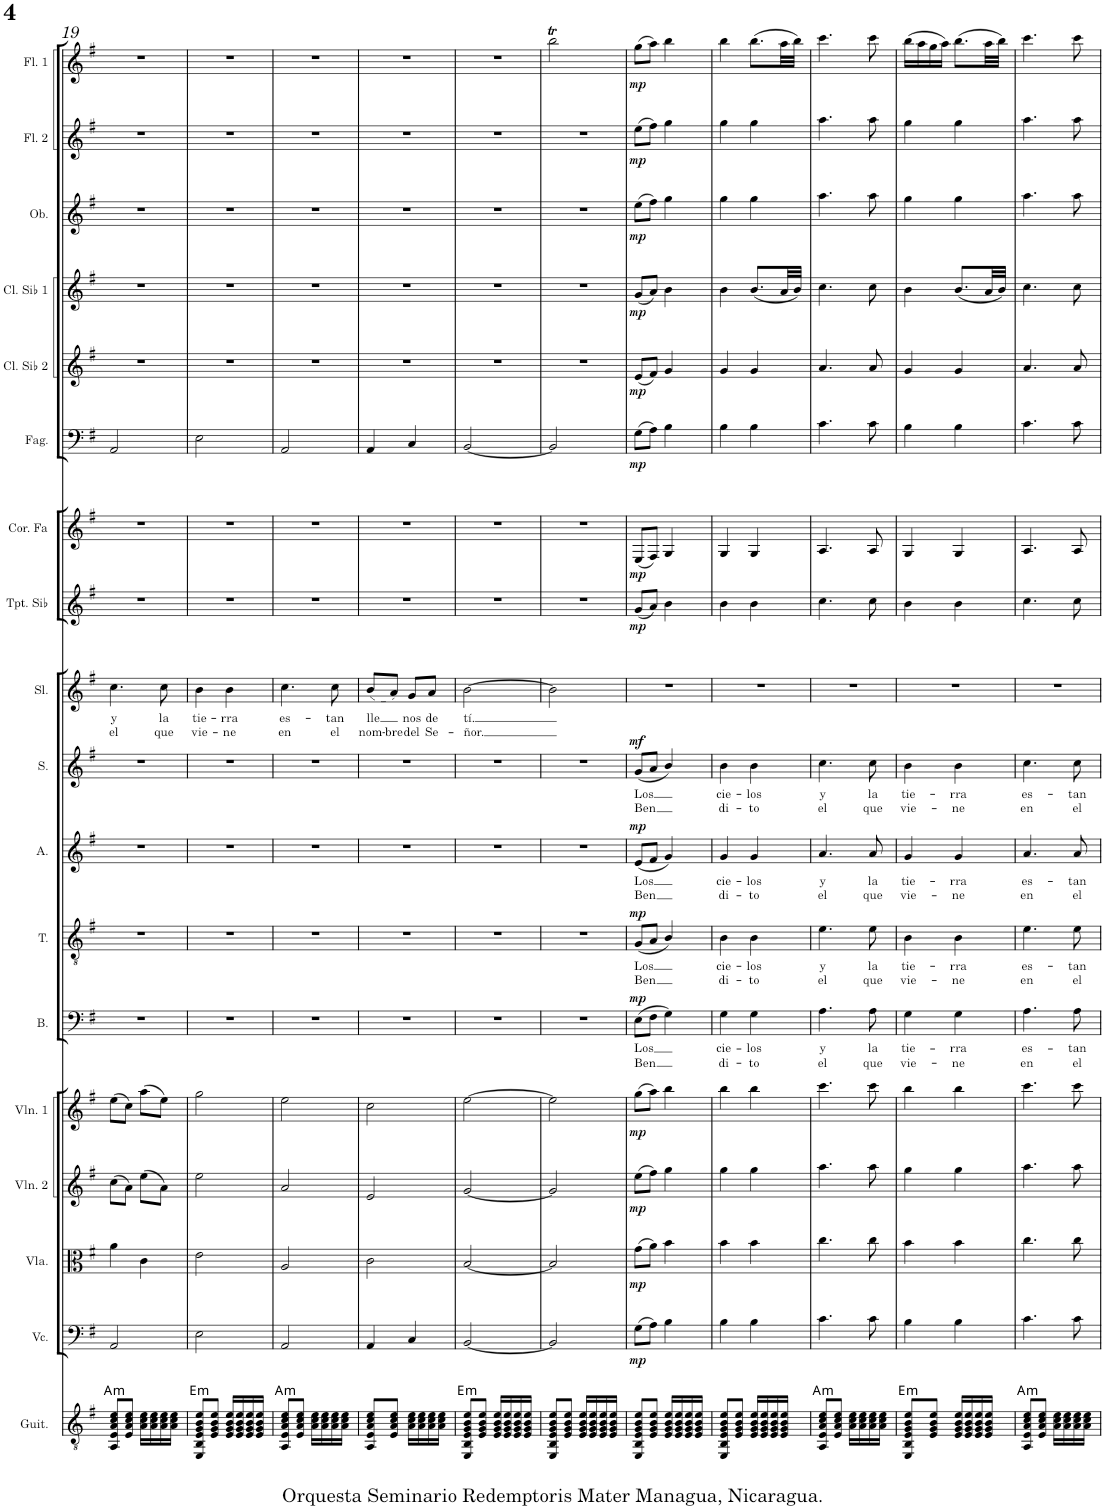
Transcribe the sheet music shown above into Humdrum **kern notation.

**kern	**harte	**kern	**dynam	**kern	**dynam	**kern	**dynam	**kern	**dynam	**kern	**text	**text	**dynam	**kern	**text	**text	**dynam	**kern	**text	**text	**dynam	**kern	**text	**text	**dynam	**kern	**text	**text	**kern	**dynam	**kern	**dynam	**kern	**dynam	**kern	**dynam	**kern	**dynam	**kern	**dynam	**kern	**dynam	**kern	**dynam
*part18	*part18	*part17	*part17	*part16	*part16	*part15	*part15	*part14	*part14	*part13	*part13	*part13	*part13	*part12	*part12	*part12	*part12	*part11	*part11	*part11	*part11	*part10	*part10	*part10	*part10	*part9	*part9	*part9	*part8	*part8	*part7	*part7	*part6	*part6	*part5	*part5	*part4	*part4	*part3	*part3	*part2	*part2	*part1	*part1
*staff18	*	*staff17	*staff17	*staff16	*staff16	*staff15	*staff15	*staff14	*staff14	*staff13	*staff13	*staff13	*staff13	*staff12	*staff12	*staff12	*staff12	*staff11	*staff11	*staff11	*staff11	*staff10	*staff10	*staff10	*staff10	*staff9	*staff9	*staff9	*staff8	*staff8	*staff7	*staff7	*staff6	*staff6	*staff5	*staff5	*staff4	*staff4	*staff3	*staff3	*staff2	*staff2	*staff1	*staff1
*I"Guitarra clásica	*	*I"Violonchelo	*	*I"Viola	*	*I"Violín 2	*	*I"Violín 1	*	*I"Bajo	*	*	*	*I"Tenor	*	*	*	*I"Alto	*	*	*	*I"Soprano	*	*	*	*I"Solista	*	*	*I"Trompeta en Sib	*	*I"Corno en Fa	*	*I"Fagot	*	*I"Clarinete en Sib 2	*	*I"Clarinete en Sib 1	*	*I"Oboe	*	*I"Flauta 2	*	*I"Flauta 1	*
*I'Guit.	*	*I'Vc.	*	*I'Vla.	*	*I'Vln. 2	*	*I'Vln. 1	*	*I'B.	*	*	*	*I'T.	*	*	*	*I'A.	*	*	*	*I'S.	*	*	*	*I'Sl.	*	*	*I'Tpt. Sib	*	*I'Cor. Fa	*	*I'Fag.	*	*I'Cl. Sib 2	*	*I'Cl. Sib 1	*	*I'Ob.	*	*I'Fl. 2	*	*I'Fl. 1	*
!!LO:PB:g=z
*clefGv2	*	*clefF4	*	*clefC3	*	*clefG2	*	*clefG2	*	*clefF4	*	*	*	*clefGv2	*	*	*	*clefG2	*	*	*	*clefG2	*	*	*	*clefG2	*	*	*clefG2	*	*clefG2	*	*clefF4	*	*clefG2	*	*clefG2	*	*clefG2	*	*clefG2	*	*clefG2	*
*	*	*	*	*	*	*	*	*	*	*	*	*	*	*	*	*	*	*	*	*	*	*	*	*	*	*	*	*	*Trd1c2	*	*Trd4c7	*	*	*	*Trd1c2	*	*Trd1c2	*	*	*	*	*	*	*
*k[f#]	*	*k[f#]	*	*k[f#]	*	*k[f#]	*	*k[f#]	*	*k[f#]	*	*	*	*k[f#]	*	*	*	*k[f#]	*	*	*	*k[f#]	*	*	*	*k[f#]	*	*	*k[f#]	*	*k[f#]	*	*k[f#]	*	*k[f#]	*	*k[f#]	*	*k[f#]	*	*k[f#]	*	*k[f#]	*
*M2/4	*	*M2/4	*	*M2/4	*	*M2/4	*	*M2/4	*	*M2/4	*	*	*	*M2/4	*	*	*	*M2/4	*	*	*	*M2/4	*	*	*	*M2/4	*	*	*M2/4	*	*M2/4	*	*M2/4	*	*M2/4	*	*M2/4	*	*M2/4	*	*M2/4	*	*M2/4	*
=19	=19	=19	=19	=19	=19	=19	=19	=19	=19	=19	=19	=19	=19	=19	=19	=19	=19	=19	=19	=19	=19	=19	=19	=19	=19	=19	=19	=19	=19	=19	=19	=19	=19	=19	=19	=19	=19	=19	=19	=19	=19	=19	=19	=19
!	!LO:H:kt=m	!	!	!	!	!	!	!	!	!	!	!	!	!	!	!	!	!	!	!	!	!	!	!	!	!	!LO:LY:b	!LO:LY:b	!	!	!	!	!	!	!	!	!	!	!	!	!	!	!	!
8AA/ 8E/ 8A/ 8c/ 8e/L	A:min	2AA/	.	4a\	.	(8cc\L	.	(8ee\L	.	2r	.	.	.	2r	.	.	.	2r	.	.	.	2r	.	.	.	4.cc\	y	el	2r	.	2r	.	2AA/	.	2r	.	2r	.	2r	.	2r	.	2r	.
8E/ 8A/ 8c/ 8e/J	.	.	.	.	.	8a\J)	.	8cc\J)	.	.	.	.	.	.	.	.	.	.	.	.	.	.	.	.	.	.	.	.	.	.	.	.	.	.	.	.	.	.	.	.	.	.	.	.
16A\ 16c\ 16e\LL	.	.	.	4c\	.	(8ee\L	.	(8aa\L	.	.	.	.	.	.	.	.	.	.	.	.	.	.	.	.	.	.	.	.	.	.	.	.	.	.	.	.	.	.	.	.	.	.	.	.
16A\ 16c\ 16e\	.	.	.	.	.	.	.	.	.	.	.	.	.	.	.	.	.	.	.	.	.	.	.	.	.	.	.	.	.	.	.	.	.	.	.	.	.	.	.	.	.	.	.	.
!	!	!	!	!	!	!	!	!	!	!	!	!	!	!	!	!	!	!	!	!	!	!	!	!	!	!	!LO:LY:b	!LO:LY:b	!	!	!	!	!	!	!	!	!	!	!	!	!	!	!	!
16A\ 16c\ 16e\	.	.	.	.	.	8a\J)	.	8ee\J)	.	.	.	.	.	.	.	.	.	.	.	.	.	.	.	.	.	8cc\	la	que	.	.	.	.	.	.	.	.	.	.	.	.	.	.	.	.
16A\ 16c\ 16e\JJ	.	.	.	.	.	.	.	.	.	.	.	.	.	.	.	.	.	.	.	.	.	.	.	.	.	.	.	.	.	.	.	.	.	.	.	.	.	.	.	.	.	.	.	.
=20	=20	=20	=20	=20	=20	=20	=20	=20	=20	=20	=20	=20	=20	=20	=20	=20	=20	=20	=20	=20	=20	=20	=20	=20	=20	=20	=20	=20	=20	=20	=20	=20	=20	=20	=20	=20	=20	=20	=20	=20	=20	=20	=20	=20
!	!LO:H:kt=m	!	!	!	!	!	!	!	!	!	!	!	!	!	!	!	!	!	!	!	!	!	!	!	!	!	!LO:LY:b	!LO:LY:b	!	!	!	!	!	!	!	!	!	!	!	!	!	!	!	!
8EE/ 8BB/ 8E/ 8G/ 8B/ 8e/L	E:min	2E\	.	2e\	.	2ee\	.	2gg\	.	2r	.	.	.	2r	.	.	.	2r	.	.	.	2r	.	.	.	4b\	tie-	vie-	2r	.	2r	.	2E\	.	2r	.	2r	.	2r	.	2r	.	2r	.
8E/ 8G/ 8B/ 8e/J	.	.	.	.	.	.	.	.	.	.	.	.	.	.	.	.	.	.	.	.	.	.	.	.	.	.	.	.	.	.	.	.	.	.	.	.	.	.	.	.	.	.	.	.
!	!	!	!	!	!	!	!	!	!	!	!	!	!	!	!	!	!	!	!	!	!	!	!	!	!	!	!LO:LY:b	!LO:LY:b	!	!	!	!	!	!	!	!	!	!	!	!	!	!	!	!
16E/ 16G/ 16B/ 16e/LL	.	.	.	.	.	.	.	.	.	.	.	.	.	.	.	.	.	.	.	.	.	.	.	.	.	4b\	-rra	-ne	.	.	.	.	.	.	.	.	.	.	.	.	.	.	.	.
16E/ 16G/ 16B/ 16e/	.	.	.	.	.	.	.	.	.	.	.	.	.	.	.	.	.	.	.	.	.	.	.	.	.	.	.	.	.	.	.	.	.	.	.	.	.	.	.	.	.	.	.	.
16E/ 16G/ 16B/ 16e/	.	.	.	.	.	.	.	.	.	.	.	.	.	.	.	.	.	.	.	.	.	.	.	.	.	.	.	.	.	.	.	.	.	.	.	.	.	.	.	.	.	.	.	.
16E/ 16G/ 16B/ 16e/JJ	.	.	.	.	.	.	.	.	.	.	.	.	.	.	.	.	.	.	.	.	.	.	.	.	.	.	.	.	.	.	.	.	.	.	.	.	.	.	.	.	.	.	.	.
=21	=21	=21	=21	=21	=21	=21	=21	=21	=21	=21	=21	=21	=21	=21	=21	=21	=21	=21	=21	=21	=21	=21	=21	=21	=21	=21	=21	=21	=21	=21	=21	=21	=21	=21	=21	=21	=21	=21	=21	=21	=21	=21	=21	=21
!	!LO:H:kt=m	!	!	!	!	!	!	!	!	!	!	!	!	!	!	!	!	!	!	!	!	!	!	!	!	!	!LO:LY:b	!LO:LY:b	!	!	!	!	!	!	!	!	!	!	!	!	!	!	!	!
8AA/ 8E/ 8A/ 8c/ 8e/L	A:min	2AA/	.	2A/	.	2a/	.	2ee\	.	2r	.	.	.	2r	.	.	.	2r	.	.	.	2r	.	.	.	4.cc\	es-	en	2r	.	2r	.	2AA/	.	2r	.	2r	.	2r	.	2r	.	2r	.
8E/ 8A/ 8c/ 8e/J	.	.	.	.	.	.	.	.	.	.	.	.	.	.	.	.	.	.	.	.	.	.	.	.	.	.	.	.	.	.	.	.	.	.	.	.	.	.	.	.	.	.	.	.
16A\ 16c\ 16e\LL	.	.	.	.	.	.	.	.	.	.	.	.	.	.	.	.	.	.	.	.	.	.	.	.	.	.	.	.	.	.	.	.	.	.	.	.	.	.	.	.	.	.	.	.
16A\ 16c\ 16e\	.	.	.	.	.	.	.	.	.	.	.	.	.	.	.	.	.	.	.	.	.	.	.	.	.	.	.	.	.	.	.	.	.	.	.	.	.	.	.	.	.	.	.	.
!	!	!	!	!	!	!	!	!	!	!	!	!	!	!	!	!	!	!	!	!	!	!	!	!	!	!	!LO:LY:b	!LO:LY:b	!	!	!	!	!	!	!	!	!	!	!	!	!	!	!	!
16A\ 16c\ 16e\	.	.	.	.	.	.	.	.	.	.	.	.	.	.	.	.	.	.	.	.	.	.	.	.	.	8cc\	-tan	el	.	.	.	.	.	.	.	.	.	.	.	.	.	.	.	.
16A\ 16c\ 16e\JJ	.	.	.	.	.	.	.	.	.	.	.	.	.	.	.	.	.	.	.	.	.	.	.	.	.	.	.	.	.	.	.	.	.	.	.	.	.	.	.	.	.	.	.	.
=22	=22	=22	=22	=22	=22	=22	=22	=22	=22	=22	=22	=22	=22	=22	=22	=22	=22	=22	=22	=22	=22	=22	=22	=22	=22	=22	=22	=22	=22	=22	=22	=22	=22	=22	=22	=22	=22	=22	=22	=22	=22	=22	=22	=22
!	!	!	!	!	!	!	!	!	!	!	!	!	!	!	!	!	!	!	!	!	!	!	!	!	!	!	!LO:LY:b	!LO:LY:b	!	!	!	!	!	!	!	!	!	!	!	!	!	!	!	!
8AA/ 8E/ 8A/ 8c/ 8e/L	.	4AA/	.	2c\	.	2e/	.	2cc\	.	2r	.	.	.	2r	.	.	.	2r	.	.	.	2r	.	.	.	(8b/L	-lle	nom-	2r	.	2r	.	4AA/	.	2r	.	2r	.	2r	.	2r	.	2r	.
!	!	!	!	!	!	!	!	!	!	!	!	!	!	!	!	!	!	!	!	!	!	!	!	!	!	!	!	!LO:LY:b	!	!	!	!	!	!	!	!	!	!	!	!	!	!	!	!
8E/ 8A/ 8c/ 8e/J	.	.	.	.	.	.	.	.	.	.	.	.	.	.	.	.	.	.	.	.	.	.	.	.	.	8a/J)	.	-bre	.	.	.	.	.	.	.	.	.	.	.	.	.	.	.	.
!	!	!	!	!	!	!	!	!	!	!	!	!	!	!	!	!	!	!	!	!	!	!	!	!	!	!	!LO:LY:b	!LO:LY:b	!	!	!	!	!	!	!	!	!	!	!	!	!	!	!	!
16A\ 16c\ 16e\LL	.	4C/	.	.	.	.	.	.	.	.	.	.	.	.	.	.	.	.	.	.	.	.	.	.	.	8g/L	nos	del	.	.	.	.	4C/	.	.	.	.	.	.	.	.	.	.	.
16A\ 16c\ 16e\	.	.	.	.	.	.	.	.	.	.	.	.	.	.	.	.	.	.	.	.	.	.	.	.	.	.	.	.	.	.	.	.	.	.	.	.	.	.	.	.	.	.	.	.
!	!	!	!	!	!	!	!	!	!	!	!	!	!	!	!	!	!	!	!	!	!	!	!	!	!	!	!LO:LY:b	!LO:LY:b	!	!	!	!	!	!	!	!	!	!	!	!	!	!	!	!
16A\ 16c\ 16e\	.	.	.	.	.	.	.	.	.	.	.	.	.	.	.	.	.	.	.	.	.	.	.	.	.	8a/J	de	Se-	.	.	.	.	.	.	.	.	.	.	.	.	.	.	.	.
16A\ 16c\ 16e\JJ	.	.	.	.	.	.	.	.	.	.	.	.	.	.	.	.	.	.	.	.	.	.	.	.	.	.	.	.	.	.	.	.	.	.	.	.	.	.	.	.	.	.	.	.
=23	=23	=23	=23	=23	=23	=23	=23	=23	=23	=23	=23	=23	=23	=23	=23	=23	=23	=23	=23	=23	=23	=23	=23	=23	=23	=23	=23	=23	=23	=23	=23	=23	=23	=23	=23	=23	=23	=23	=23	=23	=23	=23	=23	=23
!	!LO:H:kt=m	!	!	!	!	!	!	!	!	!	!	!	!	!	!	!	!	!	!	!	!	!	!	!	!	!	!LO:LY:b	!LO:LY:b	!	!	!	!	!	!	!	!	!	!	!	!	!	!	!	!
8EE/ 8BB/ 8E/ 8G/ 8B/ 8e/L	E:min	[2BB/	.	[2B/	.	[2g/	.	[2ee\	.	2r	.	.	.	2r	.	.	.	2r	.	.	.	2r	.	.	.	[2b\	tí.	-ñor.	2r	.	2r	.	[2BB/	.	2r	.	2r	.	2r	.	2r	.	2r	.
8E/ 8G/ 8B/ 8e/J	.	.	.	.	.	.	.	.	.	.	.	.	.	.	.	.	.	.	.	.	.	.	.	.	.	.	.	.	.	.	.	.	.	.	.	.	.	.	.	.	.	.	.	.
16E/ 16G/ 16B/ 16e/LL	.	.	.	.	.	.	.	.	.	.	.	.	.	.	.	.	.	.	.	.	.	.	.	.	.	.	.	.	.	.	.	.	.	.	.	.	.	.	.	.	.	.	.	.
16E/ 16G/ 16B/ 16e/	.	.	.	.	.	.	.	.	.	.	.	.	.	.	.	.	.	.	.	.	.	.	.	.	.	.	.	.	.	.	.	.	.	.	.	.	.	.	.	.	.	.	.	.
16E/ 16G/ 16B/ 16e/	.	.	.	.	.	.	.	.	.	.	.	.	.	.	.	.	.	.	.	.	.	.	.	.	.	.	.	.	.	.	.	.	.	.	.	.	.	.	.	.	.	.	.	.
16E/ 16G/ 16B/ 16e/JJ	.	.	.	.	.	.	.	.	.	.	.	.	.	.	.	.	.	.	.	.	.	.	.	.	.	.	.	.	.	.	.	.	.	.	.	.	.	.	.	.	.	.	.	.
=24	=24	=24	=24	=24	=24	=24	=24	=24	=24	=24	=24	=24	=24	=24	=24	=24	=24	=24	=24	=24	=24	=24	=24	=24	=24	=24	=24	=24	=24	=24	=24	=24	=24	=24	=24	=24	=24	=24	=24	=24	=24	=24	=24	=24
8EE/ 8BB/ 8E/ 8G/ 8B/ 8e/L	.	2BB/]	.	2B/]	.	2g/]	.	2ee\]	.	2r	.	.	.	2r	.	.	.	2r	.	.	.	2r	.	.	.	2b\]	.	.	2r	.	2r	.	2BB/]	.	2r	.	2r	.	2r	.	2r	.	2bbt\	.
8E/ 8G/ 8B/ 8e/J	.	.	.	.	.	.	.	.	.	.	.	.	.	.	.	.	.	.	.	.	.	.	.	.	.	.	.	.	.	.	.	.	.	.	.	.	.	.	.	.	.	.	.	.
16E/ 16G/ 16B/ 16e/LL	.	.	.	.	.	.	.	.	.	.	.	.	.	.	.	.	.	.	.	.	.	.	.	.	.	.	.	.	.	.	.	.	.	.	.	.	.	.	.	.	.	.	.	.
16E/ 16G/ 16B/ 16e/	.	.	.	.	.	.	.	.	.	.	.	.	.	.	.	.	.	.	.	.	.	.	.	.	.	.	.	.	.	.	.	.	.	.	.	.	.	.	.	.	.	.	.	.
16E/ 16G/ 16B/ 16e/	.	.	.	.	.	.	.	.	.	.	.	.	.	.	.	.	.	.	.	.	.	.	.	.	.	.	.	.	.	.	.	.	.	.	.	.	.	.	.	.	.	.	.	.
16E/ 16G/ 16B/ 16e/JJ	.	.	.	.	.	.	.	.	.	.	.	.	.	.	.	.	.	.	.	.	.	.	.	.	.	.	.	.	.	.	.	.	.	.	.	.	.	.	.	.	.	.	.	.
=25	=25	=25	=25	=25	=25	=25	=25	=25	=25	=25	=25	=25	=25	=25	=25	=25	=25	=25	=25	=25	=25	=25	=25	=25	=25	=25	=25	=25	=25	=25	=25	=25	=25	=25	=25	=25	=25	=25	=25	=25	=25	=25	=25	=25
!	!	!	!LO:DY:b	!	!LO:DY:b	!	!LO:DY:b	!	!LO:DY:b	!	!LO:LY:b	!LO:LY:b	!LO:DY:a	!	!LO:LY:b	!LO:LY:b	!LO:DY:a	!	!LO:LY:b	!LO:LY:b	!LO:DY:a	!	!LO:LY:b	!LO:LY:b	!LO:DY:a	!	!	!	!	!LO:DY:b	!	!LO:DY:b	!	!LO:DY:b	!	!LO:DY:b	!	!LO:DY:b	!	!LO:DY:b	!	!LO:DY:b	!	!LO:DY:b
8EE/ 8BB/ 8E/ 8G/ 8B/ 8e/L	.	(8G\L	mp	(8g\L	mp	(8ee\L	mp	(8gg\L	mp	(8E\L	Los	-Ben	mp	(8G/L	Los	-Ben	mp	(8e/L	Los	-Ben	mp	(8g/L	Los	-Ben	mf	2r	.	.	(8g/L	mp	(8E/L	mp	(8G\L	mp	(8e/L	mp	(8g/L	mp	(8ee\L	mp	(8ee\L	mp	(8gg\L	mp
8E/ 8G/ 8B/ 8e/J	.	8A\J)	.	8a\J)	.	8ff#\J)	.	8aa\J)	.	8F#\J	.	.	.	8A/J	.	.	.	8f#/J	.	.	.	8a/J	.	.	.	.	.	.	8a/J)	.	8F#/J)	.	8A\J)	.	8f#/J)	.	8a/J)	.	8ff#\J)	.	8ff#\J)	.	8aa\J)	.
16E/ 16G/ 16B/ 16e/LL	.	4B\	.	4b\	.	4gg\	.	4bb\	.	4G\)	.	.	.	4B/)	.	.	.	4g/)	.	.	.	4b/)	.	.	.	.	.	.	4b\	.	4G/	.	4B\	.	4g/	.	4b\	.	4gg\	.	4gg\	.	4bb\	.
16E/ 16G/ 16B/ 16e/	.	.	.	.	.	.	.	.	.	.	.	.	.	.	.	.	.	.	.	.	.	.	.	.	.	.	.	.	.	.	.	.	.	.	.	.	.	.	.	.	.	.	.	.
16E/ 16G/ 16B/ 16e/	.	.	.	.	.	.	.	.	.	.	.	.	.	.	.	.	.	.	.	.	.	.	.	.	.	.	.	.	.	.	.	.	.	.	.	.	.	.	.	.	.	.	.	.
16E/ 16G/ 16B/ 16e/JJ	.	.	.	.	.	.	.	.	.	.	.	.	.	.	.	.	.	.	.	.	.	.	.	.	.	.	.	.	.	.	.	.	.	.	.	.	.	.	.	.	.	.	.	.
=26	=26	=26	=26	=26	=26	=26	=26	=26	=26	=26	=26	=26	=26	=26	=26	=26	=26	=26	=26	=26	=26	=26	=26	=26	=26	=26	=26	=26	=26	=26	=26	=26	=26	=26	=26	=26	=26	=26	=26	=26	=26	=26	=26	=26
!	!	!	!	!	!	!	!	!	!	!	!LO:LY:b	!LO:LY:b	!	!	!LO:LY:b	!LO:LY:b	!	!	!LO:LY:b	!LO:LY:b	!	!	!LO:LY:b	!LO:LY:b	!	!	!	!	!	!	!	!	!	!	!	!	!	!	!	!	!	!	!	!
8EE/ 8BB/ 8E/ 8G/ 8B/ 8e/L	.	4B\	.	4b\	.	4gg\	.	4bb\	.	4G\	cie-	di-	.	4B\	cie-	di-	.	4g/	cie-	di-	.	4b\	cie-	di-	.	2r	.	.	4b\	.	4G/	.	4B\	.	4g/	.	4b\	.	4gg\	.	4gg\	.	4bb\	.
8E/ 8G/ 8B/ 8e/J	.	.	.	.	.	.	.	.	.	.	.	.	.	.	.	.	.	.	.	.	.	.	.	.	.	.	.	.	.	.	.	.	.	.	.	.	.	.	.	.	.	.	.	.
!	!	!	!	!	!	!	!	!	!	!	!LO:LY:b	!LO:LY:b	!	!	!LO:LY:b	!LO:LY:b	!	!	!LO:LY:b	!LO:LY:b	!	!	!LO:LY:b	!LO:LY:b	!	!	!	!	!	!	!	!	!	!	!	!	!	!	!	!	!	!	!	!
16E/ 16G/ 16B/ 16e/LL	.	4B\	.	4b\	.	4gg\	.	4bb\	.	4G\	-los	-to	.	4B\	-los	-to	.	4g/	-los	-to	.	4b\	-los	-to	.	.	.	.	4b\	.	4G/	.	4B\	.	4g/	.	(8.b/L	.	4gg\	.	4gg\	.	(8.bb\L	.
16E/ 16G/ 16B/ 16e/	.	.	.	.	.	.	.	.	.	.	.	.	.	.	.	.	.	.	.	.	.	.	.	.	.	.	.	.	.	.	.	.	.	.	.	.	.	.	.	.	.	.	.	.
16E/ 16G/ 16B/ 16e/	.	.	.	.	.	.	.	.	.	.	.	.	.	.	.	.	.	.	.	.	.	.	.	.	.	.	.	.	.	.	.	.	.	.	.	.	.	.	.	.	.	.	.	.
16E/ 16G/ 16B/ 16e/JJ	.	.	.	.	.	.	.	.	.	.	.	.	.	.	.	.	.	.	.	.	.	.	.	.	.	.	.	.	.	.	.	.	.	.	.	.	32a/LL	.	.	.	.	.	32aa\LL	.
.	.	.	.	.	.	.	.	.	.	.	.	.	.	.	.	.	.	.	.	.	.	.	.	.	.	.	.	.	.	.	.	.	.	.	.	.	32b/JJJ)	.	.	.	.	.	32bb\JJJ)	.
=27	=27	=27	=27	=27	=27	=27	=27	=27	=27	=27	=27	=27	=27	=27	=27	=27	=27	=27	=27	=27	=27	=27	=27	=27	=27	=27	=27	=27	=27	=27	=27	=27	=27	=27	=27	=27	=27	=27	=27	=27	=27	=27	=27	=27
!	!LO:H:kt=m	!	!	!	!	!	!	!	!	!	!LO:LY:b	!LO:LY:b	!	!	!LO:LY:b	!LO:LY:b	!	!	!LO:LY:b	!LO:LY:b	!	!	!LO:LY:b	!LO:LY:b	!	!	!	!	!	!	!	!	!	!	!	!	!	!	!	!	!	!	!	!
8AA/ 8E/ 8A/ 8c/ 8e/L	A:min	4.c\	.	4.cc\	.	4.aa\	.	4.ccc\	.	4.A\	y	el	.	4.e\	y	el	.	4.a/	y	el	.	4.cc\	y	el	.	2r	.	.	4.cc\	.	4.A/	.	4.c\	.	4.a/	.	4.cc\	.	4.aa\	.	4.aa\	.	4.ccc\	.
8E/ 8A/ 8c/ 8e/J	.	.	.	.	.	.	.	.	.	.	.	.	.	.	.	.	.	.	.	.	.	.	.	.	.	.	.	.	.	.	.	.	.	.	.	.	.	.	.	.	.	.	.	.
16A\ 16c\ 16e\LL	.	.	.	.	.	.	.	.	.	.	.	.	.	.	.	.	.	.	.	.	.	.	.	.	.	.	.	.	.	.	.	.	.	.	.	.	.	.	.	.	.	.	.	.
16A\ 16c\ 16e\	.	.	.	.	.	.	.	.	.	.	.	.	.	.	.	.	.	.	.	.	.	.	.	.	.	.	.	.	.	.	.	.	.	.	.	.	.	.	.	.	.	.	.	.
!	!	!	!	!	!	!	!	!	!	!	!LO:LY:b	!LO:LY:b	!	!	!LO:LY:b	!LO:LY:b	!	!	!LO:LY:b	!LO:LY:b	!	!	!LO:LY:b	!LO:LY:b	!	!	!	!	!	!	!	!	!	!	!	!	!	!	!	!	!	!	!	!
16A\ 16c\ 16e\	.	8c\	.	8cc\	.	8aa\	.	8ccc\	.	8A\	la	que	.	8e\	la	que	.	8a/	la	que	.	8cc\	la	que	.	.	.	.	8cc\	.	8A/	.	8c\	.	8a/	.	8cc\	.	8aa\	.	8aa\	.	8ccc\	.
16A\ 16c\ 16e\JJ	.	.	.	.	.	.	.	.	.	.	.	.	.	.	.	.	.	.	.	.	.	.	.	.	.	.	.	.	.	.	.	.	.	.	.	.	.	.	.	.	.	.	.	.
=28	=28	=28	=28	=28	=28	=28	=28	=28	=28	=28	=28	=28	=28	=28	=28	=28	=28	=28	=28	=28	=28	=28	=28	=28	=28	=28	=28	=28	=28	=28	=28	=28	=28	=28	=28	=28	=28	=28	=28	=28	=28	=28	=28	=28
!	!LO:H:kt=m	!	!	!	!	!	!	!	!	!	!LO:LY:b	!LO:LY:b	!	!	!LO:LY:b	!LO:LY:b	!	!	!LO:LY:b	!LO:LY:b	!	!	!LO:LY:b	!LO:LY:b	!	!	!	!	!	!	!	!	!	!	!	!	!	!	!	!	!	!	!	!
8EE/ 8BB/ 8E/ 8G/ 8B/ 8e/L	E:min	4B\	.	4b\	.	4gg\	.	4bb\	.	4G\	tie-	vie-	.	4B\	tie-	vie-	.	4g/	tie-	vie-	.	4b\	tie-	vie-	.	2r	.	.	4b\	.	4G/	.	4B\	.	4g/	.	4b\	.	4gg\	.	4gg\	.	(16bb\LL	.
.	.	.	.	.	.	.	.	.	.	.	.	.	.	.	.	.	.	.	.	.	.	.	.	.	.	.	.	.	.	.	.	.	.	.	.	.	.	.	.	.	.	.	16aa\	.
8E/ 8G/ 8B/ 8e/J	.	.	.	.	.	.	.	.	.	.	.	.	.	.	.	.	.	.	.	.	.	.	.	.	.	.	.	.	.	.	.	.	.	.	.	.	.	.	.	.	.	.	16gg\	.
.	.	.	.	.	.	.	.	.	.	.	.	.	.	.	.	.	.	.	.	.	.	.	.	.	.	.	.	.	.	.	.	.	.	.	.	.	.	.	.	.	.	.	16aa\JJ)	.
!	!	!	!	!	!	!	!	!	!	!	!LO:LY:b	!LO:LY:b	!	!	!LO:LY:b	!LO:LY:b	!	!	!LO:LY:b	!LO:LY:b	!	!	!LO:LY:b	!LO:LY:b	!	!	!	!	!	!	!	!	!	!	!	!	!	!	!	!	!	!	!	!
16E/ 16G/ 16B/ 16e/LL	.	4B\	.	4b\	.	4gg\	.	4bb\	.	4G\	-rra	-ne	.	4B\	-rra	-ne	.	4g/	-rra	-ne	.	4b\	-rra	-ne	.	.	.	.	4b\	.	4G/	.	4B\	.	4g/	.	(8.b/L	.	4gg\	.	4gg\	.	(8.bb\L	.
16E/ 16G/ 16B/ 16e/	.	.	.	.	.	.	.	.	.	.	.	.	.	.	.	.	.	.	.	.	.	.	.	.	.	.	.	.	.	.	.	.	.	.	.	.	.	.	.	.	.	.	.	.
16E/ 16G/ 16B/ 16e/	.	.	.	.	.	.	.	.	.	.	.	.	.	.	.	.	.	.	.	.	.	.	.	.	.	.	.	.	.	.	.	.	.	.	.	.	.	.	.	.	.	.	.	.
16E/ 16G/ 16B/ 16e/JJ	.	.	.	.	.	.	.	.	.	.	.	.	.	.	.	.	.	.	.	.	.	.	.	.	.	.	.	.	.	.	.	.	.	.	.	.	32a/LL	.	.	.	.	.	32aa\LL	.
.	.	.	.	.	.	.	.	.	.	.	.	.	.	.	.	.	.	.	.	.	.	.	.	.	.	.	.	.	.	.	.	.	.	.	.	.	32b/JJJ)	.	.	.	.	.	32bb\JJJ)	.
=29	=29	=29	=29	=29	=29	=29	=29	=29	=29	=29	=29	=29	=29	=29	=29	=29	=29	=29	=29	=29	=29	=29	=29	=29	=29	=29	=29	=29	=29	=29	=29	=29	=29	=29	=29	=29	=29	=29	=29	=29	=29	=29	=29	=29
!	!LO:H:kt=m	!	!	!	!	!	!	!	!	!	!LO:LY:b	!LO:LY:b	!	!	!LO:LY:b	!LO:LY:b	!	!	!LO:LY:b	!LO:LY:b	!	!	!LO:LY:b	!LO:LY:b	!	!	!	!	!	!	!	!	!	!	!	!	!	!	!	!	!	!	!	!
8AA/ 8E/ 8A/ 8c/ 8e/L	A:min	4.c\	.	4.cc\	.	4.aa\	.	4.ccc\	.	4.A\	es-	en	.	4.e\	es-	en	.	4.a/	es-	en	.	4.cc\	es-	en	.	2r	.	.	4.cc\	.	4.A/	.	4.c\	.	4.a/	.	4.cc\	.	4.aa\	.	4.aa\	.	4.ccc\	.
8E/ 8A/ 8c/ 8e/J	.	.	.	.	.	.	.	.	.	.	.	.	.	.	.	.	.	.	.	.	.	.	.	.	.	.	.	.	.	.	.	.	.	.	.	.	.	.	.	.	.	.	.	.
16A\ 16c\ 16e\LL	.	.	.	.	.	.	.	.	.	.	.	.	.	.	.	.	.	.	.	.	.	.	.	.	.	.	.	.	.	.	.	.	.	.	.	.	.	.	.	.	.	.	.	.
16A\ 16c\ 16e\	.	.	.	.	.	.	.	.	.	.	.	.	.	.	.	.	.	.	.	.	.	.	.	.	.	.	.	.	.	.	.	.	.	.	.	.	.	.	.	.	.	.	.	.
!	!	!	!	!	!	!	!	!	!	!	!LO:LY:b	!LO:LY:b	!	!	!LO:LY:b	!LO:LY:b	!	!	!LO:LY:b	!LO:LY:b	!	!	!LO:LY:b	!LO:LY:b	!	!	!	!	!	!	!	!	!	!	!	!	!	!	!	!	!	!	!	!
16A\ 16c\ 16e\	.	8c\	.	8cc\	.	8aa\	.	8ccc\	.	8A\	-tan	el	.	8e\	-tan	el	.	8a/	-tan	el	.	8cc\	-tan	el	.	.	.	.	8cc\	.	8A/	.	8c\	.	8a/	.	8cc\	.	8aa\	.	8aa\	.	8ccc\	.
16A\ 16c\ 16e\JJ	.	.	.	.	.	.	.	.	.	.	.	.	.	.	.	.	.	.	.	.	.	.	.	.	.	.	.	.	.	.	.	.	.	.	.	.	.	.	.	.	.	.	.	.
=	=	=	=	=	=	=	=	=	=	=	=	=	=	=	=	=	=	=	=	=	=	=	=	=	=	=	=	=	=	=	=	=	=	=	=	=	=	=	=	=	=	=	=	=
*-	*-	*-	*-	*-	*-	*-	*-	*-	*-	*-	*-	*-	*-	*-	*-	*-	*-	*-	*-	*-	*-	*-	*-	*-	*-	*-	*-	*-	*-	*-	*-	*-	*-	*-	*-	*-	*-	*-	*-	*-	*-	*-	*-	*-
